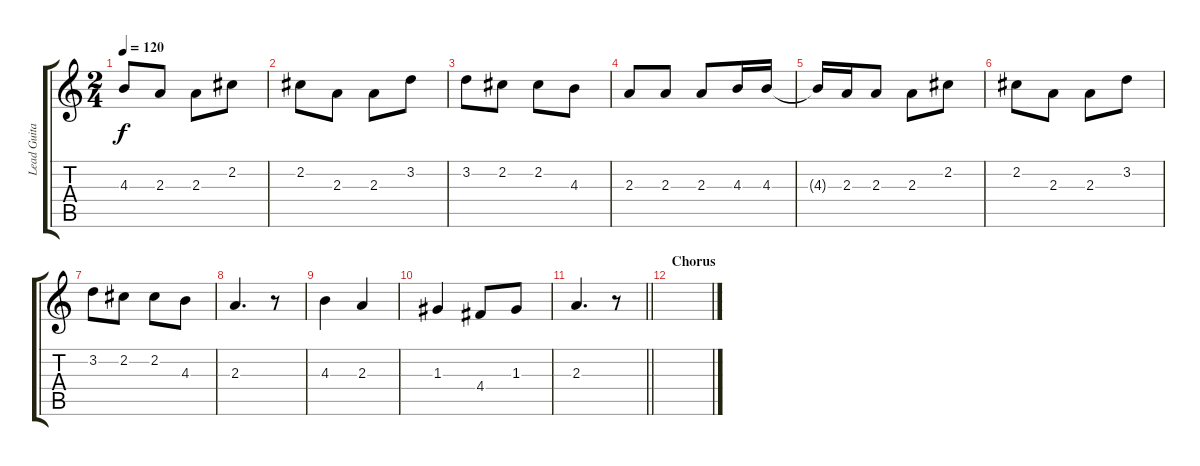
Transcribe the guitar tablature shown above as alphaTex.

\track ("Lead Guitar" "Lead Guita") {instrument acousticguitarsteel}
\staff {score tabs}
\tuning (E4 B3 G3 D3 A2 E2) {hide}
\ts (2 4)
\tempo 120
\clef g2
\ks c
4.3{t}.8{dy f} 2.3.8 2.3.8 2.2.8 |
2.2.8 2.3.8 2.3.8 3.2.8 |
3.2.8 2.2.8 2.2.8 4.3.8 |
2.3.8 2.3.8 2.3.8 4.3.16 4.3.16 |
4.3{t}.16 2.3.16 2.3.8 2.3.8 2.2.8 |
2.2.8 2.3.8 2.3.8 3.2.8 |
3.2.8 2.2.8 2.2.8 4.3.8 |
2.3.4{d} r.8 |
4.3.4 2.3.4 |
1.3.4 4.4.8 1.3.8 |
\barLineRight lightlight
2.3.4{d} r.8 |
\section ("" "Chorus")
